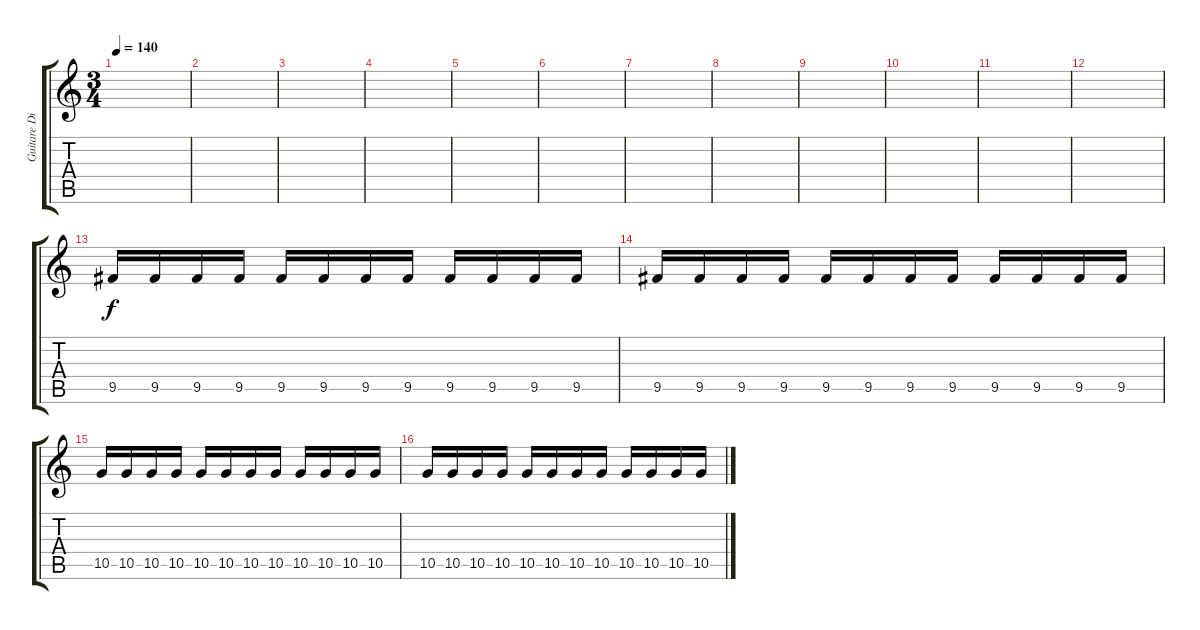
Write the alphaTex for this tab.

\track ("Guitare Distorsion" "Guitare Di") {instrument distortionguitar}
\staff {score tabs}
\tuning (E4 B3 G3 D3 A2 E2) {hide}
\ts (3 4)
\tempo 140
\clef g2
\ks c
|
|
|
|
|
|
|
|
|
|
|
|
9.5.16 9.5.16 9.5.16 9.5.16 9.5.16 9.5.16 9.5.16 9.5.16 9.5.16 9.5.16 9.5.16 9.5.16 |
9.5.16 9.5.16 9.5.16 9.5.16 9.5.16 9.5.16 9.5.16 9.5.16 9.5.16 9.5.16 9.5.16 9.5.16 |
10.5.16 10.5.16 10.5.16 10.5.16 10.5.16 10.5.16 10.5.16 10.5.16 10.5.16 10.5.16 10.5.16 10.5.16 |
10.5.16 10.5.16 10.5.16 10.5.16 10.5.16 10.5.16 10.5.16 10.5.16 10.5.16 10.5.16 10.5.16 10.5.16
